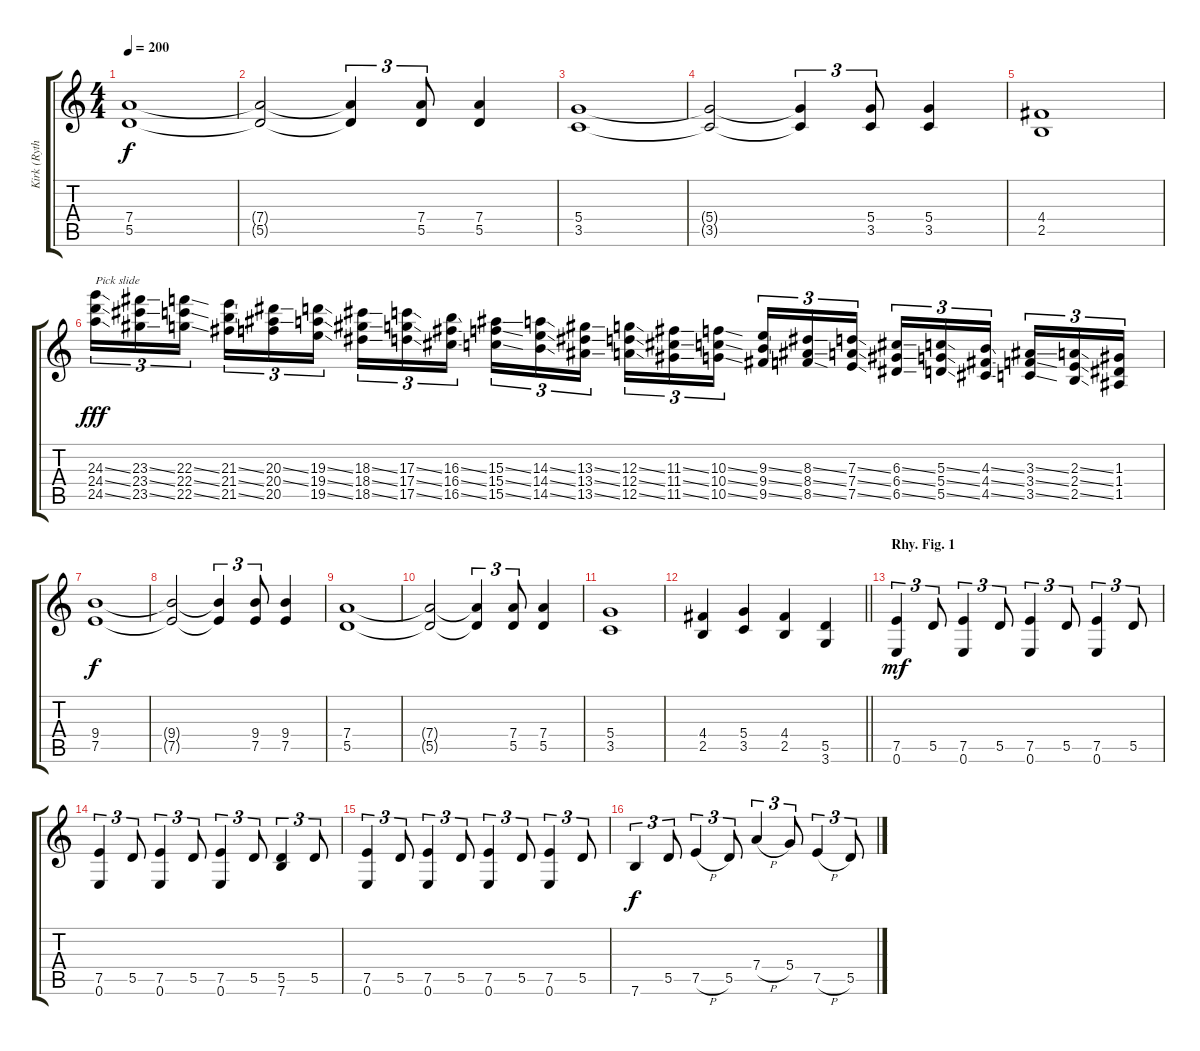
\track ("Kirk (Rythm guitar)" "Kirk (Ryth") {instrument overdrivenguitar}
\staff {score tabs}
\tuning (E4 B3 G3 D3 A2 E2) {hide}
\ts (4 4)
\tempo 200
\clef g2
\ks c
(7.4 5.5).1{dy f} |
(7.4{t} 5.5{t}).2 (7.4{t} 5.5{t}).4{tu (3 2)} (7.4 5.5).8{tu (3 2)} (7.4 5.5).4 |
(5.4 3.5).1 |
(5.4{t} 3.5{t}).2 (5.4{t} 3.5{t}).4{tu (3 2)} (5.4 3.5).8{tu (3 2)} (5.4 3.5).4 |
(4.4 2.5).1 |
(24.3{ss} 24.4{ss} 24.5{ss}).16{tu (3 2) txt "Pick slide" dy fff instrument guitarfretnoise} (23.3{ss} 23.4{ss} 23.5{ss}).16{tu (3 2)} (22.3{ss} 22.4{ss} 22.5{ss}).16{tu (3 2) beam splitsecondary} (21.3{ss} 21.4{ss} 21.5{ss}).16{tu (3 2)} (20.3{ss} 20.4{ss} 20.5).16{tu (3 2)} (19.3{ss} 19.4{ss} 19.5{ss}).16{tu (3 2)} (18.3{ss} 18.4{ss} 18.5{ss}).16{tu (3 2)} (17.3{ss} 17.4{ss} 17.5{ss}).16{tu (3 2)} (16.3{ss} 16.4{ss} 16.5{ss}).16{tu (3 2) beam splitsecondary} (15.3{ss} 15.4{ss} 15.5{ss}).16{tu (3 2)} (14.3{ss} 14.4{ss} 14.5{ss}).16{tu (3 2)} (13.3{ss} 13.4{ss} 13.5{ss}).16{tu (3 2)} (12.3{ss} 12.4{ss} 12.5{ss}).16{tu (3 2)} (11.3{ss} 11.4{ss} 11.5{ss}).16{tu (3 2)} (10.3{ss} 10.4{ss} 10.5{ss}).16{tu (3 2) beam splitsecondary} (9.3{ss} 9.4{ss} 9.5{ss}).16{tu (3 2)} (8.3{ss} 8.4{ss} 8.5{ss}).16{tu (3 2)} (7.3{ss} 7.4{ss} 7.5{ss}).16{tu (3 2)} (6.3{ss} 6.4{ss} 6.5{ss}).16{tu (3 2)} (5.3{ss} 5.4{ss} 5.5{ss}).16{tu (3 2)} (4.3{ss} 4.4{ss} 4.5{ss}).16{tu (3 2) beam splitsecondary} (3.3{ss} 3.4{ss} 3.5{ss}).16{tu (3 2)} (2.3{ss} 2.4{ss} 2.5{ss}).16{tu (3 2)} (1.3 1.4 1.5).16{tu (3 2)} |
(9.4 7.5).1{dy f instrument overdrivenguitar} |
(9.4{t} 7.5{t}).2 (9.4{t} 7.5{t}).4{tu (3 2)} (9.4 7.5).8{tu (3 2)} (9.4 7.5).4 |
(7.4 5.5).1 |
(7.4{t} 5.5{t}).2 (7.4{t} 5.5{t}).4{tu (3 2)} (7.4 5.5).8{tu (3 2)} (7.4 5.5).4 |
(5.4 3.5).1 |
\barLineRight lightlight
(4.4 2.5).4 (5.4 3.5).4 (4.4 2.5).4 (5.5 3.6).4 |
\section ("" "Rhy. Fig. 1")
(7.5 0.6).4{tu (3 2) dy mf} 5.5.8{tu (3 2)} (7.5 0.6).4{tu (3 2)} 5.5.8{tu (3 2)} (7.5 0.6).4{tu (3 2)} 5.5.8{tu (3 2)} (7.5 0.6).4{tu (3 2)} 5.5.8{tu (3 2)} |
(7.5 0.6).4{tu (3 2)} 5.5.8{tu (3 2)} (7.5 0.6).4{tu (3 2)} 5.5.8{tu (3 2)} (7.5 0.6).4{tu (3 2)} 5.5.8{tu (3 2)} (5.5 7.6).4{tu (3 2)} 5.5.8{tu (3 2)} |
(7.5 0.6).4{tu (3 2)} 5.5.8{tu (3 2)} (7.5 0.6).4{tu (3 2)} 5.5.8{tu (3 2)} (7.5 0.6).4{tu (3 2)} 5.5.8{tu (3 2)} (7.5 0.6).4{tu (3 2)} 5.5.8{tu (3 2)} |
7.6.4{tu (3 2) dy f} 5.5.8{tu (3 2)} 7.5{h}.4{tu (3 2)} 5.5.8{tu (3 2)} 7.4{h}.4{tu (3 2)} 5.4.8{tu (3 2)} 7.5{h}.4{tu (3 2)} 5.5.8{tu (3 2)}
